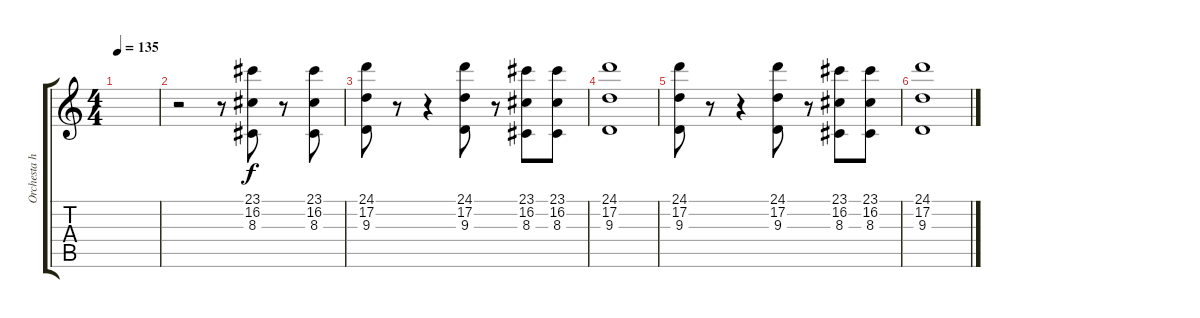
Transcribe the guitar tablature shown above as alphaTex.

\track ("Orchesta hit" "Orchesta h") {instrument orchestrahit}
\staff {score tabs}
\tuning (D4 A3 F3 C3 G2 D2) {hide}
\ts (4 4)
\tempo 135
\clef g2
\ks c
|
r.2 r.8 (23.1 16.2 8.3).8 r.8 (23.1 16.2 8.3).8 |
(24.1 17.2 9.3).8 r.8 r.4 (24.1 17.2 9.3).8 r.8 (23.1 16.2 8.3).8 (23.1 16.2 8.3).8 |
(24.1 17.2 9.3).1 |
(24.1 17.2 9.3).8 r.8 r.4 (24.1 17.2 9.3).8 r.8 (23.1 16.2 8.3).8 (23.1 16.2 8.3).8 |
(24.1 17.2 9.3).1
